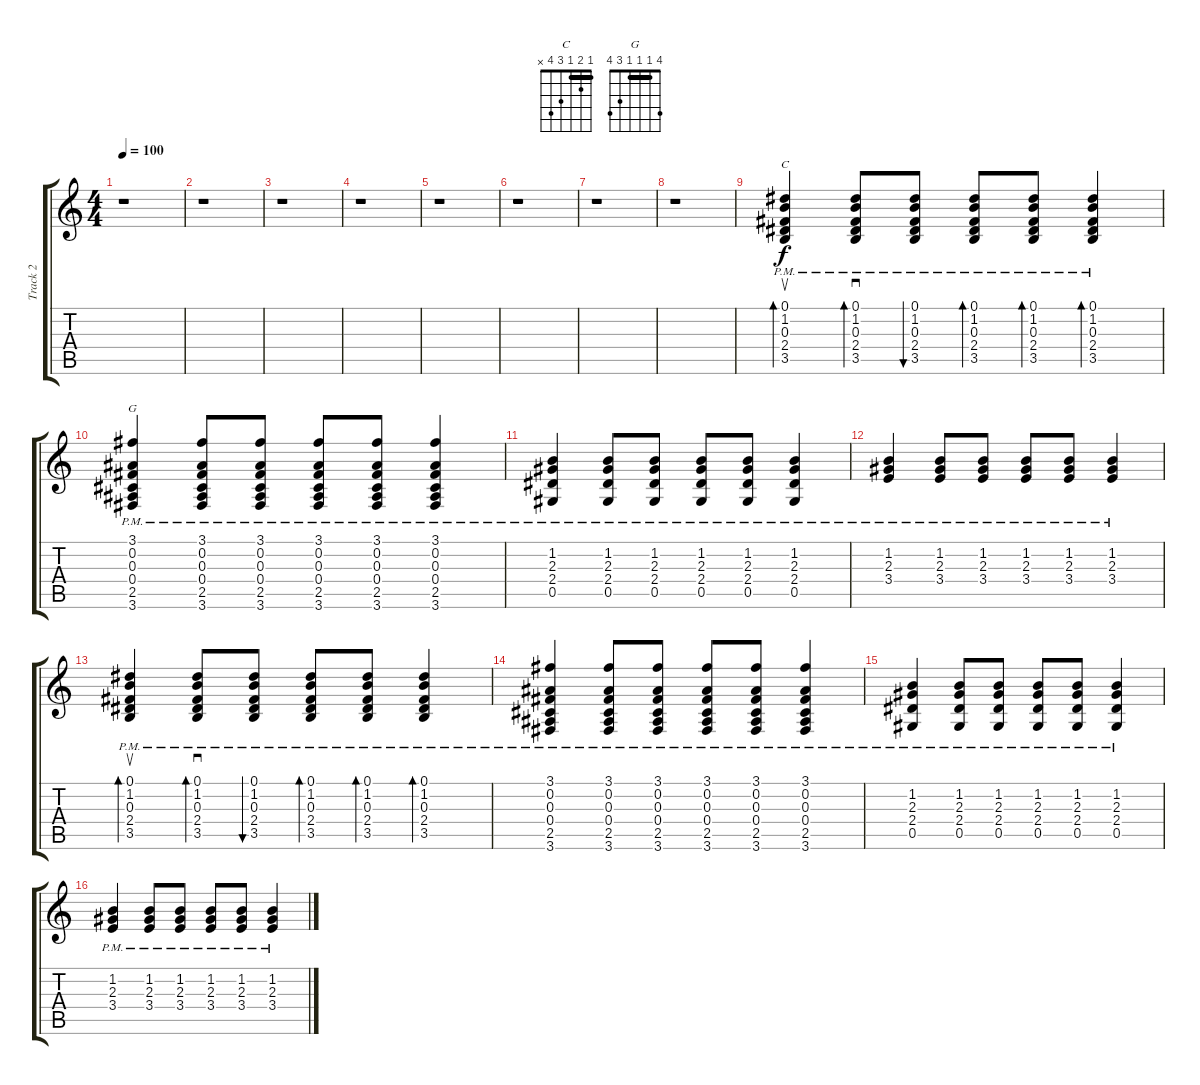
\track ("Track 2" "Track 2") {instrument acousticguitarsteel}
\staff {score tabs}
\tuning (Eb4 Bb3 Gb3 Db3 Ab2 Eb2) {hide}
\chord ("C" 1 2 1 3 4 x) {barre 1}
\chord ("G" 4 1 1 1 3 4) {barre 1}
\ts (4 4)
\tempo 100
\clef g2
\ks c
r.1{dy f} |
r.1 |
r.1 |
r.1 |
r.1 |
r.1 |
r.1 |
r.1 |
(0.1{pm} 1.2{pm} 0.3{pm} 2.4{pm} 3.5{pm}).4{su bd 60 ch "C"} (0.1{pm} 1.2{pm} 0.3{pm} 2.4{pm} 3.5{pm}).8{sd bd 60} (0.1{pm} 1.2{pm} 0.3{pm} 2.4{pm} 3.5{pm}).8{bu 60} (0.1{pm} 1.2{pm} 0.3{pm} 2.4{pm} 3.5{pm}).8{bd 60} (0.1{pm} 1.2{pm} 0.3{pm} 2.4{pm} 3.5{pm}).8{bd 60} (0.1{pm} 1.2{pm} 0.3{pm} 2.4{pm} 3.5{pm}).4{bd 60} |
(3.1{pm} 0.2{pm} 0.3{pm} 0.4{pm} 2.5{pm} 3.6{pm}).4{ch "G"} (3.1{pm} 0.2{pm} 0.3{pm} 0.4{pm} 2.5{pm} 3.6{pm}).8 (3.1{pm} 0.2{pm} 0.3{pm} 0.4{pm} 2.5{pm} 3.6{pm}).8 (3.1{pm} 0.2{pm} 0.3{pm} 0.4{pm} 2.5{pm} 3.6{pm}).8 (3.1{pm} 0.2{pm} 0.3{pm} 0.4{pm} 2.5{pm} 3.6{pm}).8 (3.1{pm} 0.2{pm} 0.3{pm} 0.4{pm} 2.5{pm} 3.6{pm}).4 |
(1.2{pm} 2.3{pm} 2.4{pm} 0.5{pm}).4 (1.2{pm} 2.3{pm} 2.4{pm} 0.5{pm}).8 (1.2{pm} 2.3{pm} 2.4{pm} 0.5{pm}).8 (1.2{pm} 2.3{pm} 2.4{pm} 0.5{pm}).8 (1.2{pm} 2.3{pm} 2.4{pm} 0.5{pm}).8 (1.2{pm} 2.3{pm} 2.4{pm} 0.5{pm}).4 |
(1.2{pm} 2.3{pm} 3.4{pm}).4 (1.2{pm} 2.3{pm} 3.4{pm}).8 (1.2{pm} 2.3{pm} 3.4{pm}).8 (1.2{pm} 2.3{pm} 3.4{pm}).8 (1.2{pm} 2.3{pm} 3.4{pm}).8 (1.2{pm} 2.3{pm} 3.4{pm}).4 |
(0.1{pm} 1.2{pm} 0.3{pm} 2.4{pm} 3.5{pm}).4{su bd 60} (0.1{pm} 1.2{pm} 0.3{pm} 2.4{pm} 3.5{pm}).8{sd bd 60} (0.1{pm} 1.2{pm} 0.3{pm} 2.4{pm} 3.5{pm}).8{bu 60} (0.1{pm} 1.2{pm} 0.3{pm} 2.4{pm} 3.5{pm}).8{bd 60} (0.1{pm} 1.2{pm} 0.3{pm} 2.4{pm} 3.5{pm}).8{bd 60} (0.1{pm} 1.2{pm} 0.3{pm} 2.4{pm} 3.5{pm}).4{bd 60} |
(3.1{pm} 0.2{pm} 0.3{pm} 0.4{pm} 2.5{pm} 3.6{pm}).4 (3.1{pm} 0.2{pm} 0.3{pm} 0.4{pm} 2.5{pm} 3.6{pm}).8 (3.1{pm} 0.2{pm} 0.3{pm} 0.4{pm} 2.5{pm} 3.6{pm}).8 (3.1{pm} 0.2{pm} 0.3{pm} 0.4{pm} 2.5{pm} 3.6{pm}).8 (3.1{pm} 0.2{pm} 0.3{pm} 0.4{pm} 2.5{pm} 3.6{pm}).8 (3.1{pm} 0.2{pm} 0.3{pm} 0.4{pm} 2.5{pm} 3.6{pm}).4 |
(1.2{pm} 2.3{pm} 2.4{pm} 0.5{pm}).4 (1.2{pm} 2.3{pm} 2.4{pm} 0.5{pm}).8 (1.2{pm} 2.3{pm} 2.4{pm} 0.5{pm}).8 (1.2{pm} 2.3{pm} 2.4{pm} 0.5{pm}).8 (1.2{pm} 2.3{pm} 2.4{pm} 0.5{pm}).8 (1.2{pm} 2.3{pm} 2.4{pm} 0.5{pm}).4 |
(1.2{pm} 2.3{pm} 3.4{pm}).4 (1.2{pm} 2.3{pm} 3.4{pm}).8 (1.2{pm} 2.3{pm} 3.4{pm}).8 (1.2{pm} 2.3{pm} 3.4{pm}).8 (1.2{pm} 2.3{pm} 3.4{pm}).8 (1.2{pm} 2.3{pm} 3.4{pm}).4
